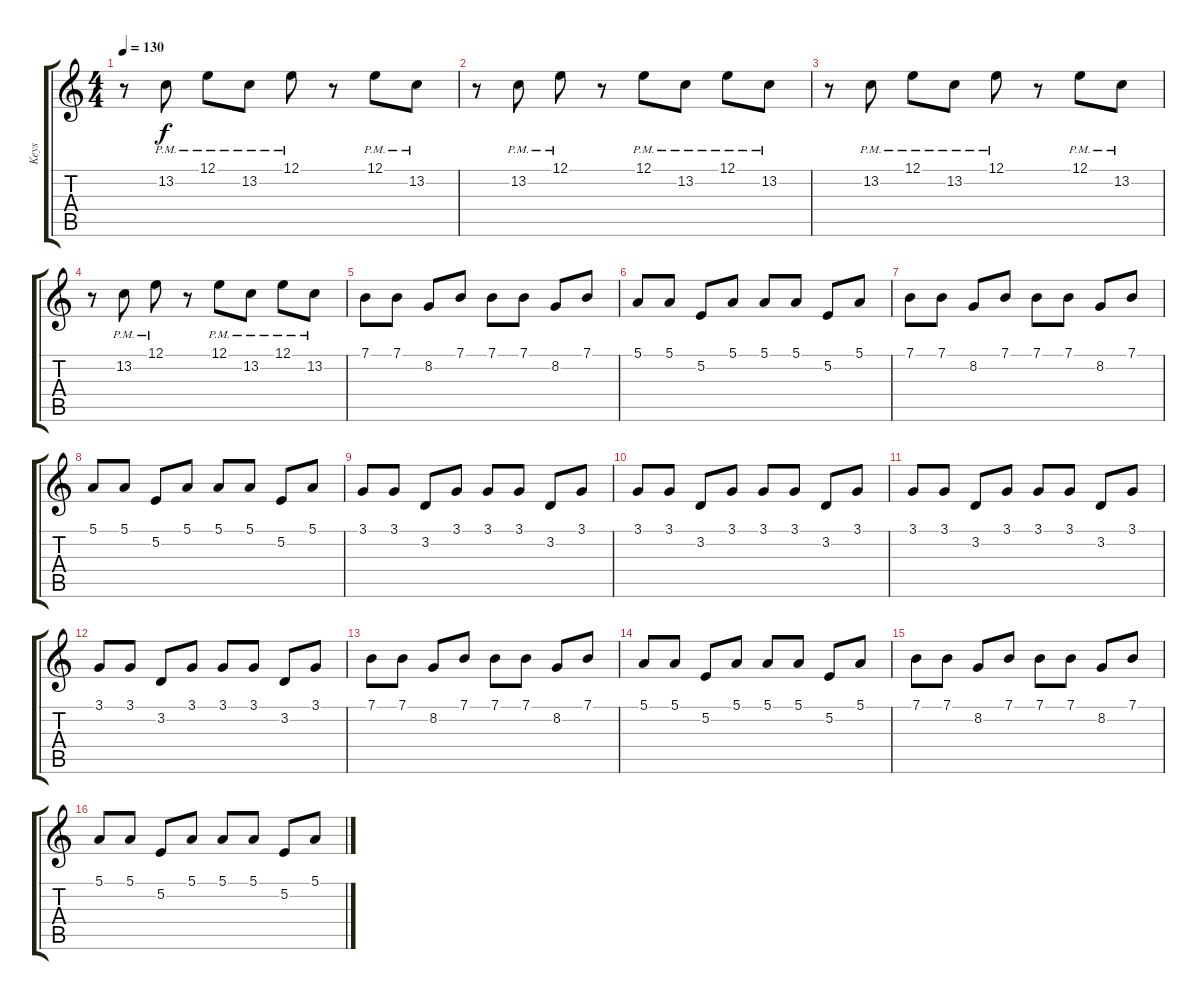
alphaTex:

\track ("Keys" "Keys") {instrument stringensemble1}
\staff {score tabs}
\tuning (E4 B3 G3 D3 A2 E2) {hide}
\ts (4 4)
\tempo 130
\clef g2
\ks c
r.8{dy f} 13.2{pm}.8 12.1{pm}.8 13.2{pm}.8 12.1{pm}.8 r.8 12.1{pm}.8 13.2{pm}.8 |
r.8 13.2{pm}.8 12.1{pm}.8 r.8 12.1{pm}.8 13.2{pm}.8 12.1{pm}.8 13.2{pm}.8 |
r.8 13.2{pm}.8 12.1{pm}.8 13.2{pm}.8 12.1{pm}.8 r.8 12.1{pm}.8 13.2{pm}.8 |
r.8 13.2{pm}.8 12.1{pm}.8 r.8 12.1{pm}.8 13.2{pm}.8 12.1{pm}.8 13.2{pm}.8 |
7.1.8{instrument stringensemble1} 7.1.8 8.2.8 7.1.8 7.1.8 7.1.8 8.2.8 7.1.8 |
5.1.8 5.1.8 5.2.8 5.1.8 5.1.8 5.1.8 5.2.8 5.1.8 |
7.1.8 7.1.8 8.2.8 7.1.8 7.1.8 7.1.8 8.2.8 7.1.8 |
5.1.8 5.1.8 5.2.8 5.1.8 5.1.8 5.1.8 5.2.8 5.1.8 |
3.1.8 3.1.8 3.2.8 3.1.8 3.1.8 3.1.8 3.2.8 3.1.8 |
3.1.8 3.1.8 3.2.8 3.1.8 3.1.8 3.1.8 3.2.8 3.1.8 |
3.1.8 3.1.8 3.2.8 3.1.8 3.1.8 3.1.8 3.2.8 3.1.8 |
3.1.8 3.1.8 3.2.8 3.1.8 3.1.8 3.1.8 3.2.8 3.1.8 |
7.1.8{instrument stringensemble1} 7.1.8 8.2.8 7.1.8 7.1.8 7.1.8 8.2.8 7.1.8 |
5.1.8 5.1.8 5.2.8 5.1.8 5.1.8 5.1.8 5.2.8 5.1.8 |
7.1.8{instrument stringensemble1} 7.1.8 8.2.8 7.1.8 7.1.8 7.1.8 8.2.8 7.1.8 |
5.1.8 5.1.8 5.2.8 5.1.8 5.1.8 5.1.8 5.2.8 5.1.8
